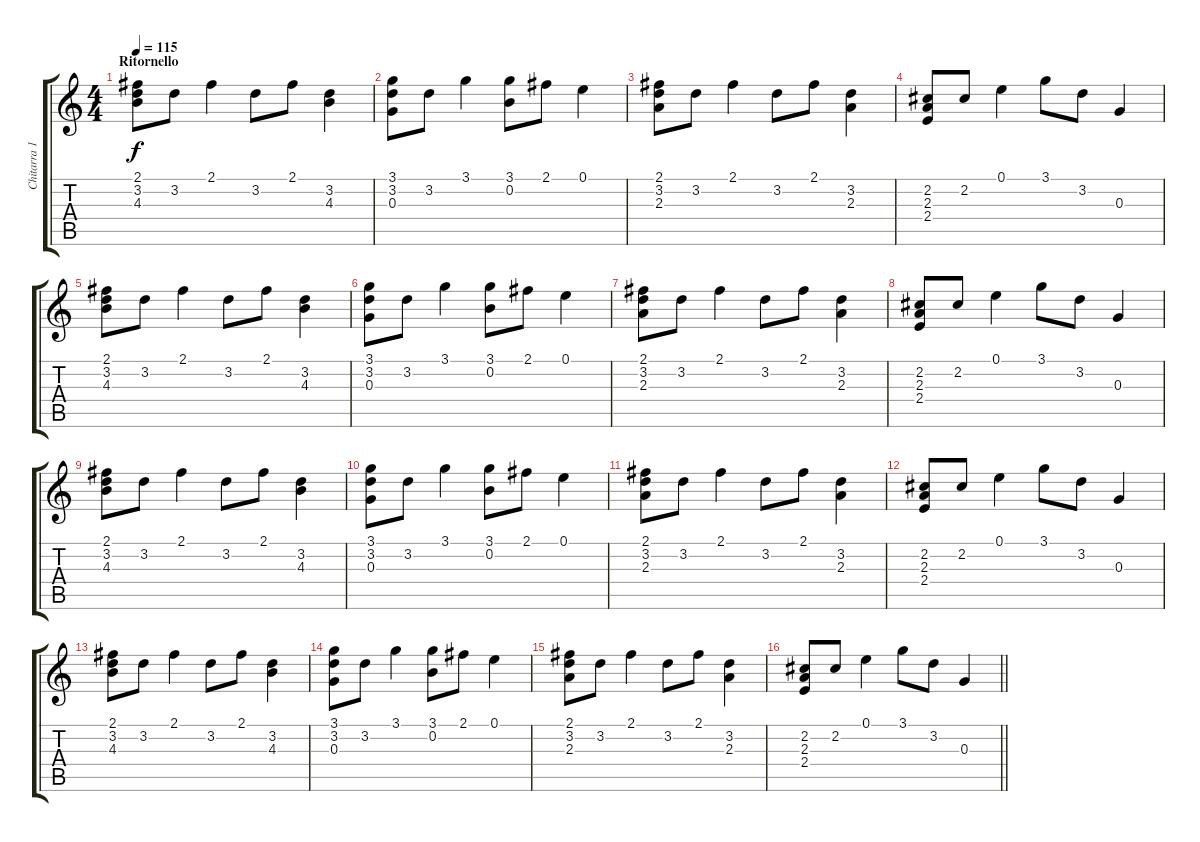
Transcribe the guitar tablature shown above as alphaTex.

\track ("Chitarra 1" "Chitarra 1") {instrument electricguitarjazz}
\staff {score tabs}
\tuning (E4 B3 G3 D3 A2 E2) {hide}
\ts (4 4)
\section ("" "Ritornello")
\tempo 115
\clef g2
\ks c
(2.1 3.2 4.3).8{dy f} 3.2.8 2.1.4 3.2.8 2.1.8 (3.2 4.3).4 |
(3.1 3.2 0.3).8 3.2.8 3.1.4 (3.1 0.2).8 2.1.8 0.1.4 |
(2.1 3.2 2.3).8 3.2.8 2.1.4 3.2.8 2.1.8 (3.2 2.3).4 |
(2.2 2.3 2.4).8 2.2.8 0.1.4 3.1.8 3.2.8 0.3.4 |
(2.1 3.2 4.3).8 3.2.8 2.1.4 3.2.8 2.1.8 (3.2 4.3).4 |
(3.1 3.2 0.3).8 3.2.8 3.1.4 (3.1 0.2).8 2.1.8 0.1.4 |
(2.1 3.2 2.3).8 3.2.8 2.1.4 3.2.8 2.1.8 (3.2 2.3).4 |
(2.2 2.3 2.4).8 2.2.8 0.1.4 3.1.8 3.2.8 0.3.4 |
(2.1 3.2 4.3).8 3.2.8 2.1.4 3.2.8 2.1.8 (3.2 4.3).4 |
(3.1 3.2 0.3).8 3.2.8 3.1.4 (3.1 0.2).8 2.1.8 0.1.4 |
(2.1 3.2 2.3).8 3.2.8 2.1.4 3.2.8 2.1.8 (3.2 2.3).4 |
(2.2 2.3 2.4).8 2.2.8 0.1.4 3.1.8 3.2.8 0.3.4 |
(2.1 3.2 4.3).8 3.2.8 2.1.4 3.2.8 2.1.8 (3.2 4.3).4 |
(3.1 3.2 0.3).8 3.2.8 3.1.4 (3.1 0.2).8 2.1.8 0.1.4 |
(2.1 3.2 2.3).8 3.2.8 2.1.4 3.2.8 2.1.8 (3.2 2.3).4 |
\barLineRight lightlight
(2.2 2.3 2.4).8 2.2.8 0.1.4 3.1.8 3.2.8 0.3.4
